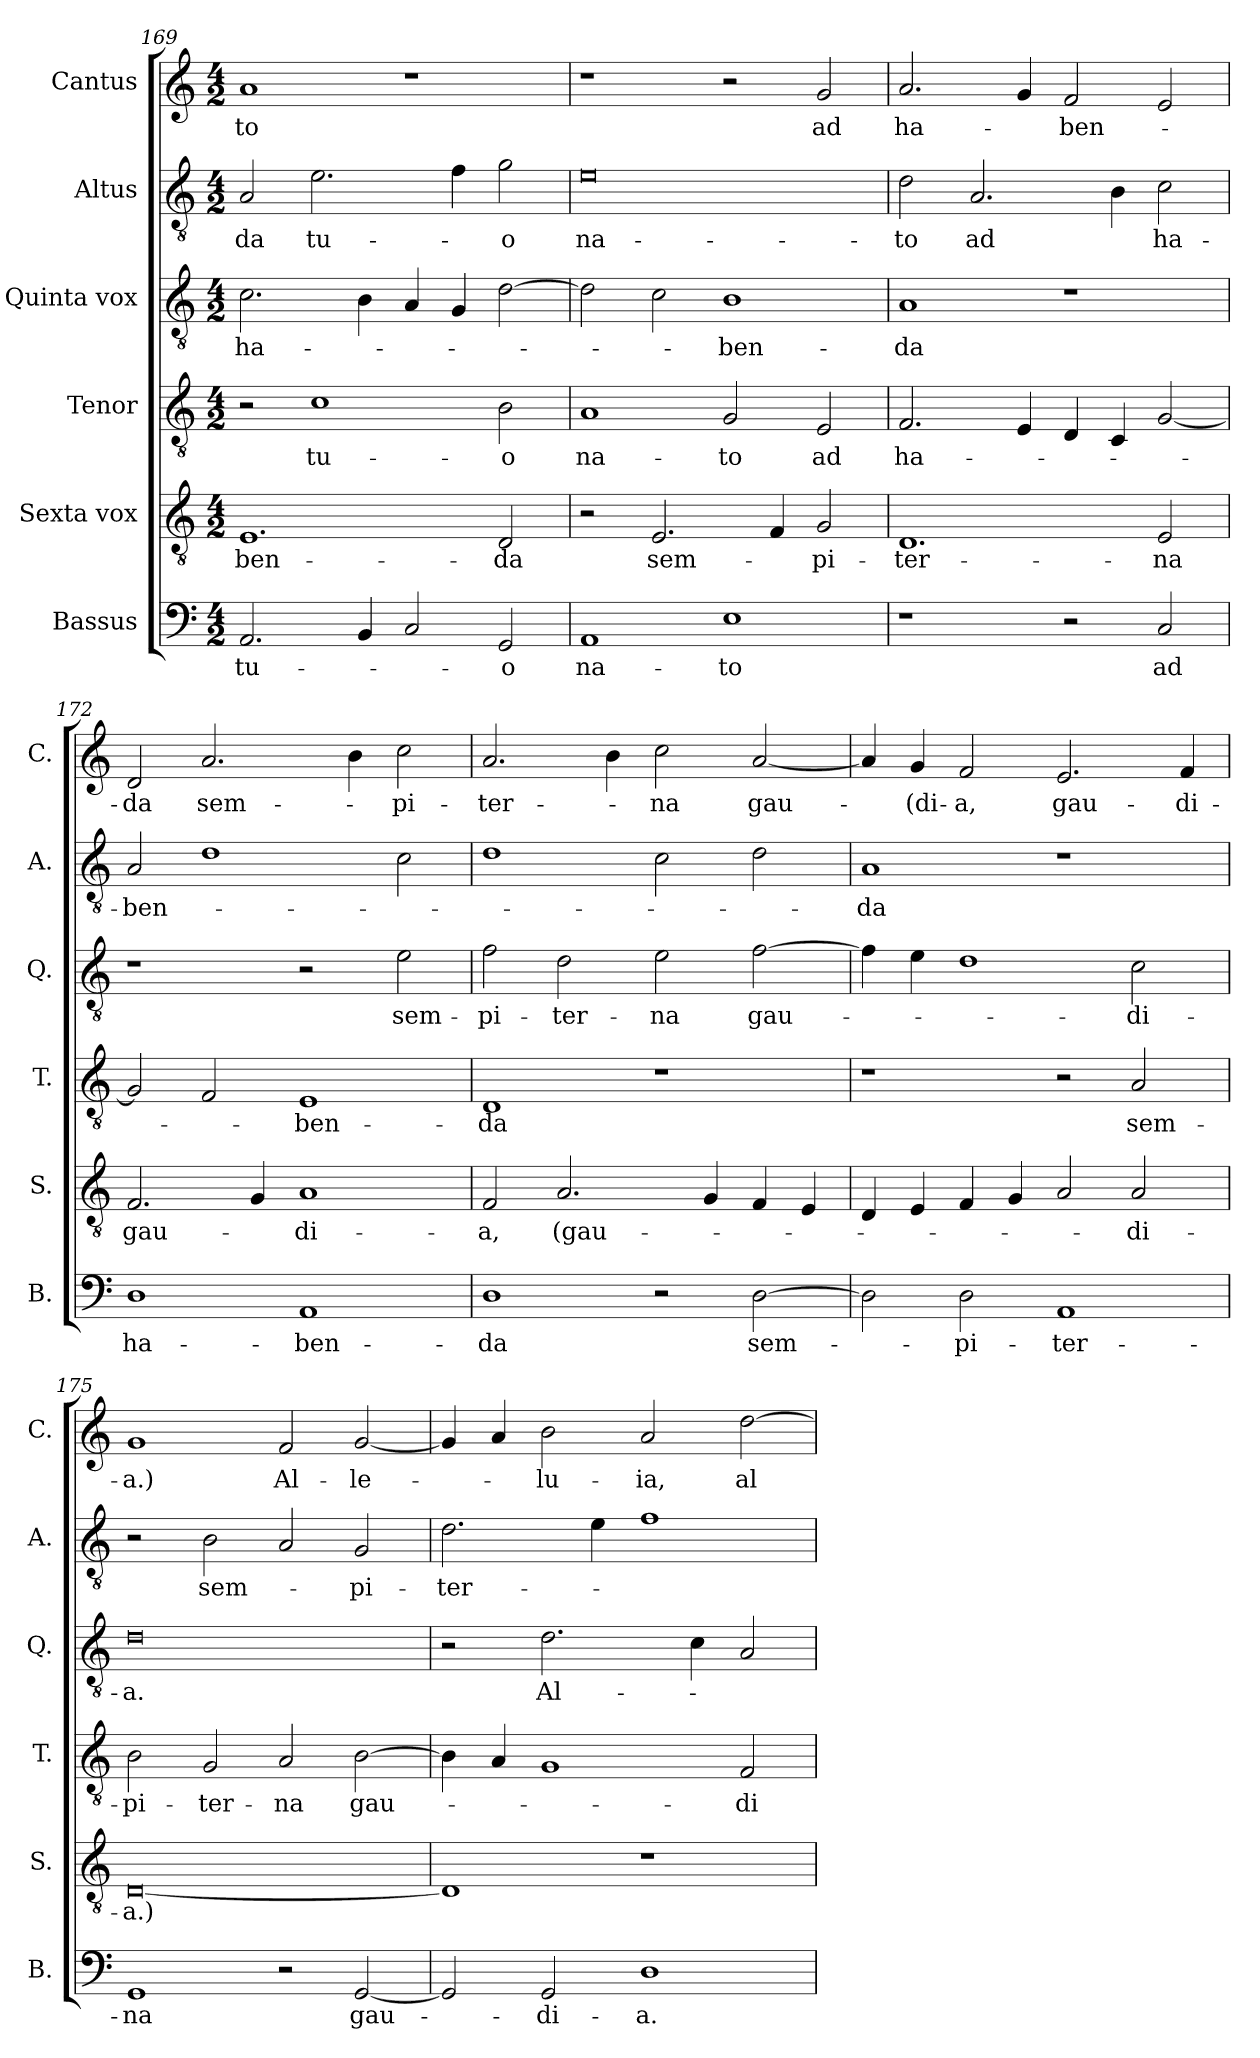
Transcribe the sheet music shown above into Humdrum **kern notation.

**kern	**text	**kern	**text	**kern	**text	**kern	**text	**kern	**text	**kern	**text
*part6	*part6	*part5	*part5	*part4	*part4	*part3	*part3	*part2	*part2	*part1	*part1
*staff6	*staff6	*staff5	*staff5	*staff4	*staff4	*staff3	*staff3	*staff2	*staff2	*staff1	*staff1
*I"Bassus	*	*I"Sexta vox	*	*I"Tenor	*	*I"Quinta vox	*	*I"Altus	*	*I"Cantus	*
*I'B.	*	*I'S.	*	*I'T.	*	*I'Q.	*	*I'A.	*	*I'C.	*
*clefF4	*	*clefGv2	*	*clefGv2	*	*clefGv2	*	*clefGv2	*	*clefG2	*
*k[]	*	*k[]	*	*k[]	*	*k[]	*	*k[]	*	*k[]	*
*M4/2	*	*M4/2	*	*M4/2	*	*M4/2	*	*M4/2	*	*M4/2	*
=169	=169	=169	=169	=169	=169	=169	=169	=169	=169	=169	=169
!	!LO:LY:b	!	!LO:LY:b	!	!	!	!LO:LY:b	!	!LO:LY:b	!	!LO:LY:b
2.AA/	tu-	1.E	-ben-	2r	.	2.c\	ha-	2A/	-da	1a	-to
!	!	!	!	!	!LO:LY:b	!	!	!	!LO:LY:b	!	!
.	.	.	.	1c	tu-	.	.	2.e\	tu-	.	.
4BB/	.	.	.	.	.	4B\	.	.	.	.	.
2C/	.	.	.	.	.	4A/	.	.	.	1r	.
.	.	.	.	.	.	4G/	.	4f\	.	.	.
!	!LO:LY:b	!	!LO:LY:b	!	!LO:LY:b	!	!	!	!LO:LY:b	!	!
2GG/	-o	2D/	-da	2B\	-o	[2d\	.	2g\	-o	.	.
=170	=170	=170	=170	=170	=170	=170	=170	=170	=170	=170	=170
!	!LO:LY:b	!	!	!	!LO:LY:b	!	!	!	!LO:LY:b	!	!
1AA	na-	2r	.	1A	na-	2d\]	.	0e	na-	1r	.
!	!	!	!LO:LY:b	!	!	!	!	!	!	!	!
.	.	2.E/	sem-	.	.	2c\	.	.	.	.	.
!	!LO:LY:b	!	!	!	!LO:LY:b	!	!LO:LY:b	!	!	!	!
1E	-to	.	.	2G/	-to	1B	-ben-	.	.	2r	.
.	.	4F/	.	.	.	.	.	.	.	.	.
!	!	!	!LO:LY:b	!	!LO:LY:b	!	!	!	!	!	!LO:LY:b
.	.	2G/	-pi-	2E/	ad	.	.	.	.	2g/	ad
!!LO:LB:g=z
=171	=171	=171	=171	=171	=171	=171	=171	=171	=171	=171	=171
!	!	!	!LO:LY:b	!	!LO:LY:b	!	!LO:LY:b	!	!LO:LY:b	!	!LO:LY:b
1r	.	1.D	-ter-	2.F/	ha-	1A	-da	2d\	-to	2.a/	ha-
!	!	!	!	!	!	!	!	!	!LO:LY:b	!	!
.	.	.	.	.	.	.	.	2.A/	ad	.	.
.	.	.	.	4E/	.	.	.	.	.	4g/	.
!	!	!	!	!	!	!	!	!	!	!	!LO:LY:b
2r	.	.	.	4D/	.	1r	.	.	.	2f/	-ben-
.	.	.	.	4C/	.	.	.	4B\	.	.	.
!	!LO:LY:b	!	!LO:LY:b	!	!	!	!	!	!LO:LY:b	!	!
2C/	ad	2E/	-na	[2G/	.	.	.	2c\	ha-	2e/	.
=172	=172	=172	=172	=172	=172	=172	=172	=172	=172	=172	=172
!	!LO:LY:b	!	!LO:LY:b	!	!	!	!	!	!LO:LY:b	!	!LO:LY:b
1D	ha-	2.F/	gau-	2G/]	.	1r	.	2A/	-ben-	2d/	-da
!	!	!	!	!	!	!	!	!	!	!	!LO:LY:b
.	.	.	.	2F/	.	.	.	1d	.	2.a/	sem-
.	.	4G/	.	.	.	.	.	.	.	.	.
!	!LO:LY:b	!	!LO:LY:b	!	!LO:LY:b	!	!	!	!	!	!
1AA	-ben-	1A	-di-	1E	-ben-	2r	.	.	.	.	.
.	.	.	.	.	.	.	.	.	.	4b\	.
!	!	!	!	!	!	!	!LO:LY:b	!	!	!	!LO:LY:b
.	.	.	.	.	.	2e\	sem-	2c\	.	2cc\	-pi-
=173	=173	=173	=173	=173	=173	=173	=173	=173	=173	=173	=173
!	!LO:LY:b	!	!LO:LY:b	!	!LO:LY:b	!	!LO:LY:b	!	!	!	!LO:LY:b
1D	-da	2F/	-a,	1D	-da	2f\	-pi-	1d	.	2.a/	-ter-
!	!	!	!LO:LY:b	!	!	!	!LO:LY:b	!	!	!	!
.	.	2.A/	(gau-	.	.	2d\	-ter-	.	.	.	.
.	.	.	.	.	.	.	.	.	.	4b\	.
!	!	!	!	!	!	!	!LO:LY:b	!	!	!	!LO:LY:b
2r	.	.	.	1r	.	2e\	-na	2c\	.	2cc\	na
.	.	4G/	.	.	.	.	.	.	.	.	.
!	!LO:LY:b	!	!	!	!	!	!LO:LY:b	!	!	!	!LO:LY:b
[2D\	sem-	4F/	.	.	.	[2f\	gau-	2d\	.	[2a/	gau-
.	.	4E/	.	.	.	.	.	.	.	.	.
=174	=174	=174	=174	=174	=174	=174	=174	=174	=174	=174	=174
!	!	!	!	!	!	!	!	!	!LO:LY:b	!	!
2D\]	.	4D/	.	1r	.	4f\]	.	1A	-da	4a/]	.
!	!	!	!	!	!	!	!	!	!	!	!LO:LY:b
.	.	4E/	.	.	.	4e\	.	.	.	4g/	(di-
!	!LO:LY:b	!	!	!	!	!	!	!	!	!	!LO:LY:b
2D\	-pi-	4F/	.	.	.	1d	.	.	.	2f/	-a,
.	.	4G/	.	.	.	.	.	.	.	.	.
!	!LO:LY:b	!	!	!	!	!	!	!	!	!	!LO:LY:b
1AA	-ter-	2A/	.	2r	.	.	.	1r	.	2.e/	-gau-
!	!	!	!LO:LY:b	!	!LO:LY:b	!	!LO:LY:b	!	!	!	!
.	.	2A/	-di-	2A/	sem-	2c\	-di-	.	.	.	.
!	!	!	!	!	!	!	!	!	!	!	!LO:LY:b
.	.	.	.	.	.	.	.	.	.	4f/	di-
=175	=175	=175	=175	=175	=175	=175	=175	=175	=175	=175	=175
!	!LO:LY:b	!	!LO:LY:b	!	!LO:LY:b	!	!LO:LY:b	!	!	!	!LO:LY:b
1GG	-na	[0D	-a.)	2B\	-pi-	0d	-a.	2r	.	1g	-a.)
!	!	!	!	!	!LO:LY:b	!	!	!	!LO:LY:b	!	!
.	.	.	.	2G/	-ter-	.	.	2B\	sem-	.	.
!	!	!	!	!	!LO:LY:b	!	!	!	!	!	!LO:LY:b
2r	.	.	.	2A/	-na	.	.	2A/	.	2f/	Al-
!	!LO:LY:b	!	!	!	!LO:LY:b	!	!	!	!LO:LY:b	!	!LO:LY:b
[2GG/	gau-	.	.	[2B\	gau-	.	.	2G/	-pi-	[2g/	-le-
=176	=176	=176	=176	=176	=176	=176	=176	=176	=176	=176	=176
!	!	!	!	!	!	!	!	!	!LO:LY:b	!	!
2GG/]	.	1D]	.	4B\]	.	2r	.	2.d\	-ter-	4g/]	.
.	.	.	.	4A/	.	.	.	.	.	4a/	.
!	!LO:LY:b	!	!	!	!	!	!LO:LY:b	!	!	!	!LO:LY:b
2GG/	-di-	.	.	1G	.	2.d\	Al-	.	.	2b\	-lu-
.	.	.	.	.	.	.	.	4e\	.	.	.
!	!LO:LY:b	!	!	!	!	!	!	!	!	!	!LO:LY:b
1D	-a.	1r	.	.	.	.	.	1f	.	2a/	-ia,
.	.	.	.	.	.	4c\	.	.	.	.	.
!	!	!	!	!	!LO:LY:b	!	!	!	!	!	!LO:LY:b
.	.	.	.	2F/	-di-	2A/	.	.	.	[2dd\	al-
=	=	=	=	=	=	=	=	=	=	=	=
*-	*-	*-	*-	*-	*-	*-	*-	*-	*-	*-	*-
